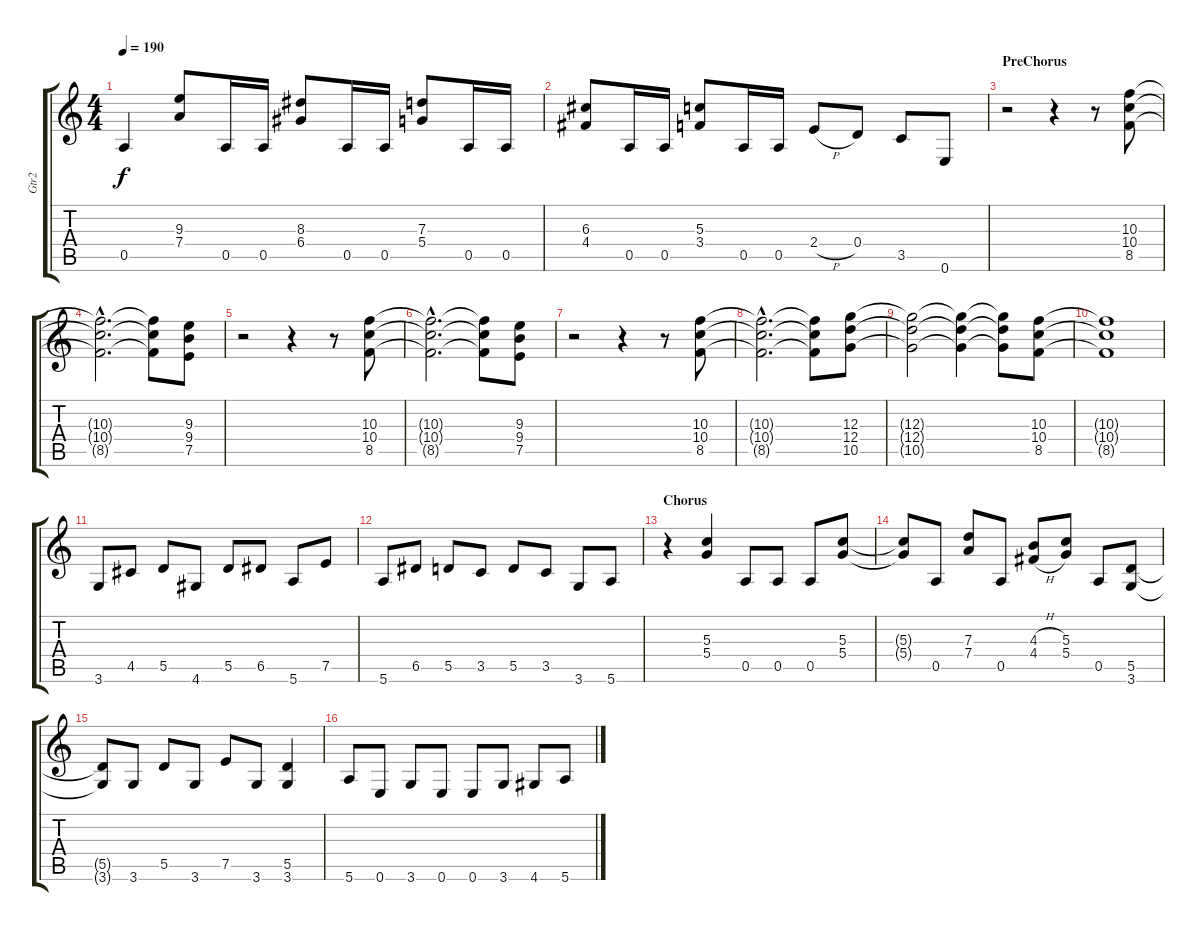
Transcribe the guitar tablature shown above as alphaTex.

\track ("Gtr2" "Gtr2") {instrument overdrivenguitar}
\staff {score tabs}
\tuning (E4 B3 G3 D3 A2 E2) {hide}
\ts (4 4)
\tempo 190
\clef g2
\ks c
0.5{t}.4{dy f} (9.3 7.4).8 0.5.16 0.5.16 (8.3 6.4).8 0.5.16 0.5.16 (7.3 5.4).8 0.5.16 0.5.16 |
(6.3 4.4).8 0.5.16 0.5.16 (5.3 3.4).8 0.5.16 0.5.16 2.4{h}.8 0.4.8 3.5.8 0.6.8 |
\section ("" "PreChorus")
r.2 r.4 r.8 (10.3 10.4 8.5).8 |
(10.3{hac t} 10.4{hac t} 8.5{hac t}).2{d} (10.3{t} 10.4{t} 8.5{t}).8 (9.3 9.4 7.5).8 |
r.2 r.4 r.8 (10.3 10.4 8.5).8 |
(10.3{hac t} 10.4{hac t} 8.5{hac t}).2{d} (10.3{t} 10.4{t} 8.5{t}).8 (9.3 9.4 7.5).8 |
r.2 r.4 r.8 (10.3 10.4 8.5).8 |
(10.3{hac t} 10.4{hac t} 8.5{hac t}).2{d} (10.3{t} 10.4{t} 8.5{t}).8 (12.3 12.4 10.5).8 |
(12.3{t} 12.4{t} 10.5{t}).2 (12.3{t} 12.4{t} 10.5{t}).4 (12.3{t} 12.4{t} 10.5{t}).8 (10.3 10.4 8.5).8 |
(10.3{t} 10.4{t} 8.5{t}).1 |
3.6.8 4.5.8 5.5.8 4.6.8 5.5.8 6.5.8 5.6.8 7.5.8 |
5.6.8 6.5.8 5.5.8 3.5.8 5.5.8 3.5.8 3.6.8 5.6.8 |
\section ("" "Chorus")
r.4 (5.3 5.4).4 0.5.8 0.5.8 0.5.8 (5.3 5.4).8 |
(5.3{t} 5.4{t}).8 0.5.8 (7.3 7.4).8 0.5.8 (4.3{h} 4.4{h}).8 (5.3 5.4).8 0.5.8 (5.5 3.6).8 |
(5.5{t} 3.6{t}).8 3.6.8 5.5.8 3.6.8 7.5.8 3.6.8 (5.5 3.6).4 |
5.6.8 0.6.8 3.6.8 0.6.8 0.6.8 3.6.8 4.6.8 5.6.8
